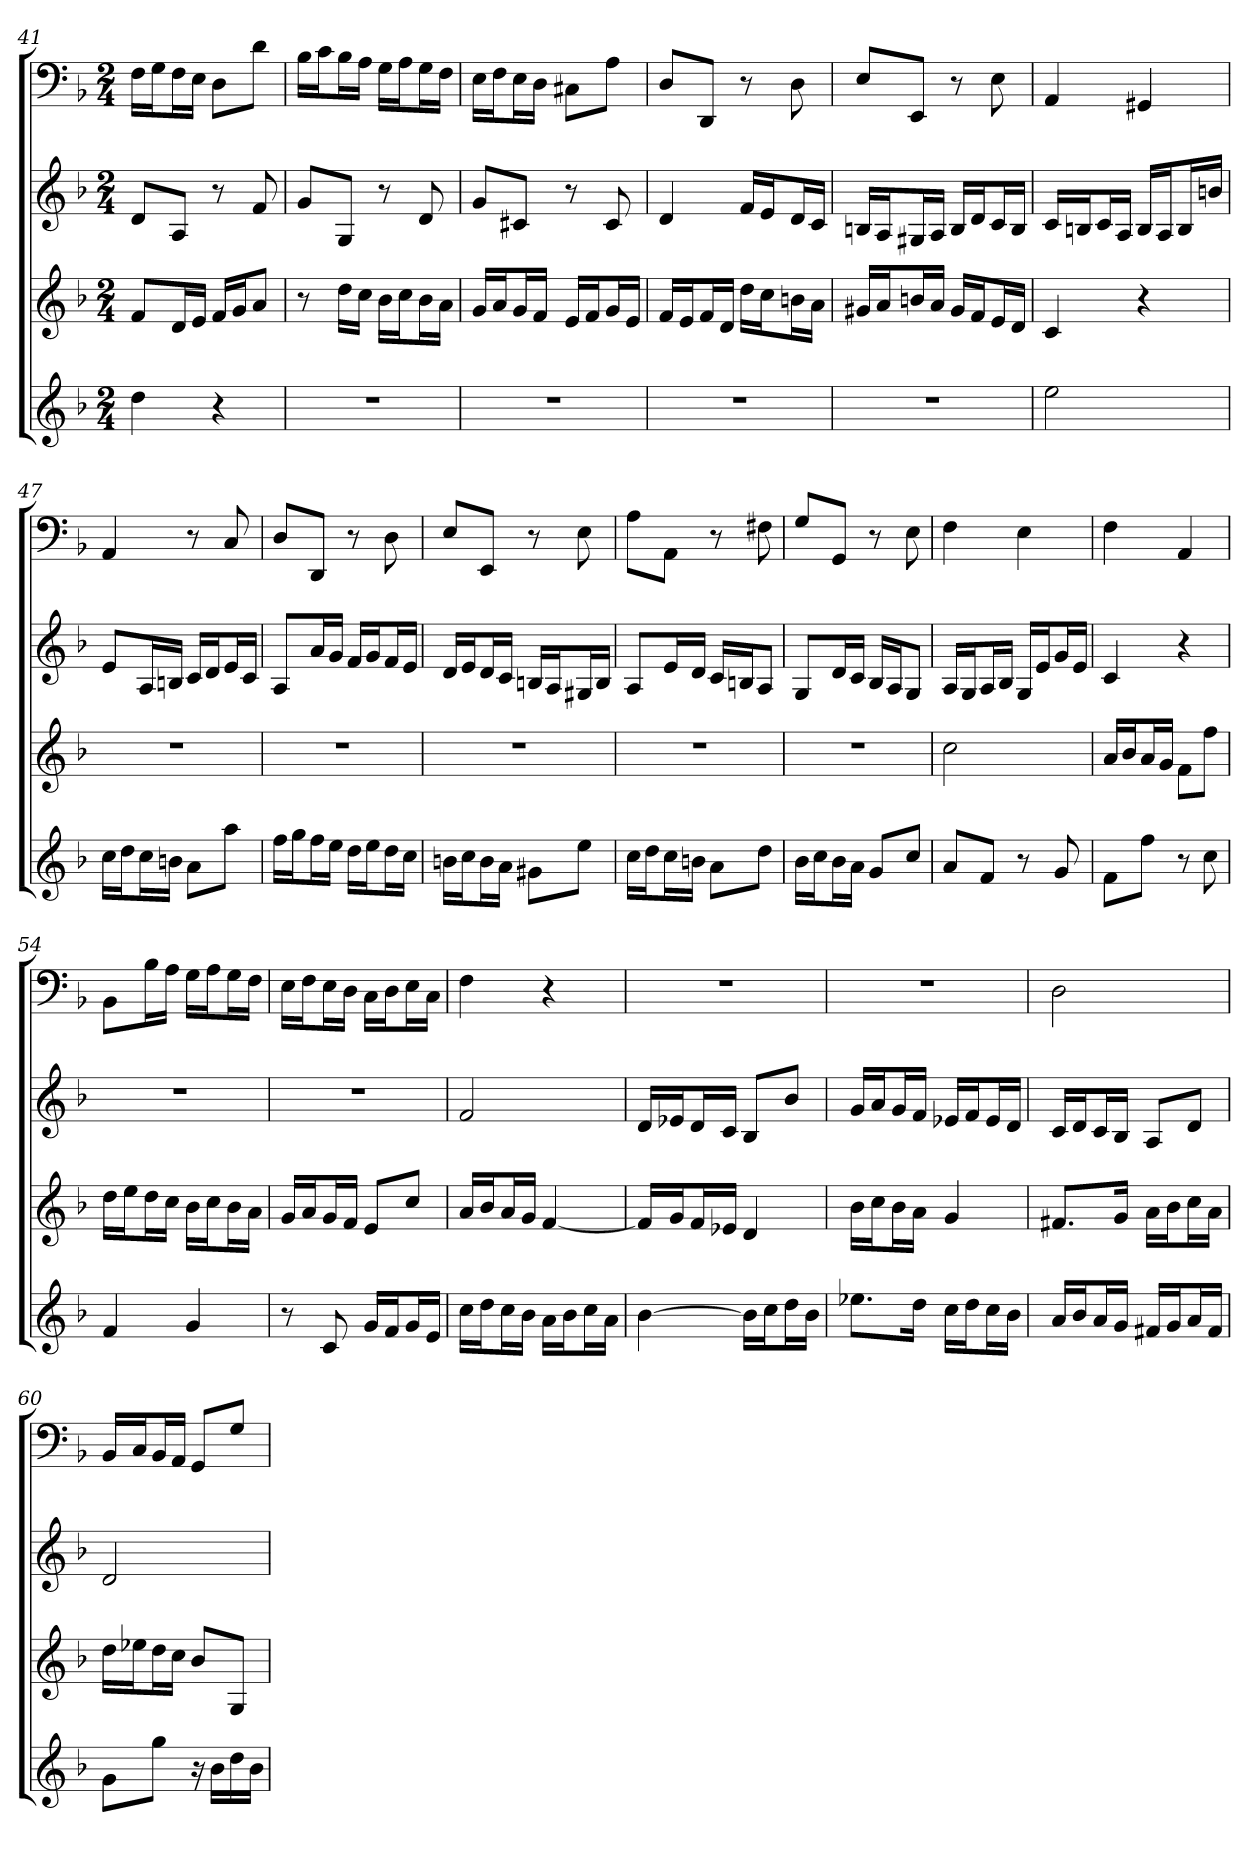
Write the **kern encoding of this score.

**kern	**kern	**kern	**kern
*part4	*part3	*part2	*part1
*staff4	*staff3	*staff2	*staff1
*k[b-]	*k[b-]	*k[b-]	*k[b-]
*F:	*F:	*F:	*F:
*M2/4	*M2/4	*M2/4	*M2/4
=41	=41	=41	=41
4dd	8fL	8dL	16FLL
.	.	.	16GJ
.	16dL	8AJ	16FL
.	16eJJ	.	16EJJ
4r	16fLL	8r	8DL
.	16gJ	.	.
.	8aJ	8f	8dJ
=42	=42	=42	=42
2r	8r	8gL	16B-LL
.	.	.	16cJ
.	16ddLL	8GJ	16B-L
.	16ccJJ	.	16AJJ
.	16b-LL	8r	16GLL
.	16ccJ	.	16AJ
.	16b-L	8d	16GL
.	16aJJ	.	16FJJ
=43	=43	=43	=43
2r	16gLL	8gL	16ELL
.	16aJ	.	16FJ
.	16gL	8c#XJ	16EL
.	16fJJ	.	16DJJ
.	16eLL	8r	8C#XL
.	16fJ	.	.
.	16gL	8c#	8AJ
.	16eJJ	.	.
=44	=44	=44	=44
2r	16fLL	4d	8DL
.	16eJ	.	.
.	16fL	.	8DDJ
.	16dJJ	.	.
.	16ddLL	16fLL	8r
.	16ccJ	16eJ	.
.	16bnL	16dL	8D
.	16aJJ	16cJJ	.
=45	=45	=45	=45
2r	16g#XLL	16BnLL	8EL
.	16aJ	16AJ	.
.	16bnL	16G#XL	8EEJ
.	16aJJ	16AJJ	.
.	16g#LL	16BLL	8r
.	16fJ	16dJ	.
.	16eL	16cL	8E
.	16dJJ	16BJJ	.
=46	=46	=46	=46
2ee	4c	16cLL	4AA
.	.	16BnJ	.
.	.	16cL	.
.	.	16AJJ	.
.	4r	16BLL	4GG#X
.	.	16AJ	.
.	.	16BL	.
.	.	16bnJJ	.
=47	=47	=47	=47
16ccLL	2r	8eL	4AA
16ddJ	.	.	.
16ccL	.	16AL	.
16bnJJ	.	16BnJJ	.
8aL	.	16cLL	8r
.	.	16dJ	.
8aaJ	.	16eL	8C
.	.	16cJJ	.
=48	=48	=48	=48
16ffLL	2r	8AL	8DL
16ggJ	.	.	.
16ffL	.	16aL	8DDJ
16eeJJ	.	16gJJ	.
16ddLL	.	16fLL	8r
16eeJ	.	16gJ	.
16ddL	.	16fL	8D
16ccJJ	.	16eJJ	.
=49	=49	=49	=49
16bnLL	2r	16dLL	8EL
16ccJ	.	16eJ	.
16bL	.	16dL	8EEJ
16aJJ	.	16cJJ	.
8g#XL	.	16BnLL	8r
.	.	16AJ	.
8eeJ	.	16G#XL	8E
.	.	16BJJ	.
=50	=50	=50	=50
16ccLL	2r	8AL	8AL
16ddJ	.	.	.
16ccL	.	16eL	8AAJ
16bnJJ	.	16dJJ	.
8aL	.	16cLL	8r
.	.	16BnJ	.
8ddJ	.	8AJ	8F#X
=51	=51	=51	=51
16b-LL	2r	8GL	8GL
16ccJ	.	.	.
16b-L	.	16dL	8GGJ
16aJJ	.	16cJJ	.
8gL	.	16B-LL	8r
.	.	16AJ	.
8ccJ	.	8GJ	8E
=52	=52	=52	=52
8aL	2cc	16ALL	4F
.	.	16GJ	.
8fJ	.	16AL	.
.	.	16B-JJ	.
8r	.	16GLL	4E
.	.	16eJ	.
8g	.	16gL	.
.	.	16eJJ	.
=53	=53	=53	=53
8fL	16aLL	4c	4F
.	16b-J	.	.
8ffJ	16aL	.	.
.	16gJJ	.	.
8r	8fL	4r	4AA
8cc	8ffJ	.	.
=54	=54	=54	=54
4f	16ddLL	2r	8BB-L
.	16eeJ	.	.
.	16ddL	.	16B-L
.	16ccJJ	.	16AJJ
4g	16b-LL	.	16GLL
.	16ccJ	.	16AJ
.	16b-L	.	16GL
.	16aJJ	.	16FJJ
=55	=55	=55	=55
8r	16gLL	2r	16ELL
.	16aJ	.	16FJ
8c	16gL	.	16EL
.	16fJJ	.	16DJJ
16gLL	8eL	.	16CLL
16fJ	.	.	16DJ
16gL	8ccJ	.	16EL
16eJJ	.	.	16CJJ
=56	=56	=56	=56
16ccLL	16aLL	2f	4F
16ddJ	16b-J	.	.
16ccL	16aL	.	.
16b-JJ	16gJJ	.	.
16aLL	[4f	.	4r
16b-J	.	.	.
16ccL	.	.	.
16aJJ	.	.	.
=57	=57	=57	=57
[4b-	16fLL]	16dLL	2r
.	16gJ	16e-XJ	.
.	16fL	16dL	.
.	16e-XJJ	16cJJ	.
16b-LL]	4d	8B-L	.
16ccJ	.	.	.
16ddL	.	8b-J	.
16b-JJ	.	.	.
=58	=58	=58	=58
8.ee-XL	16b-LL	16gLL	2r
.	16ccJ	16aJ	.
.	16b-L	16gL	.
16ddJk	16aJJ	16fJJ	.
16ccLL	4g	16e-XLL	.
16ddJ	.	16fJ	.
16ccL	.	16e-L	.
16b-JJ	.	16dJJ	.
=59	=59	=59	=59
16aLL	8.f#XL	16cLL	2D
16b-J	.	16dJ	.
16aL	.	16cL	.
16gJJ	16gJk	16B-JJ	.
16f#XLL	16aLL	8AL	.
16gJ	16b-J	.	.
16aL	16ccL	8dJ	.
16f#JJ	16aJJ	.	.
=60	=60	=60	=60
8gL	16ddLL	2d	16BB-LL
.	16ee-XJ	.	16CJ
8ggJ	16ddL	.	16BB-L
.	16ccJJ	.	16AAJJ
16r	8b-L	.	8GGL
16b-LL	.	.	.
16dd	8GJ	.	8GJ
16b-JJ	.	.	.
=	=	=	=
*-	*-	*-	*-
